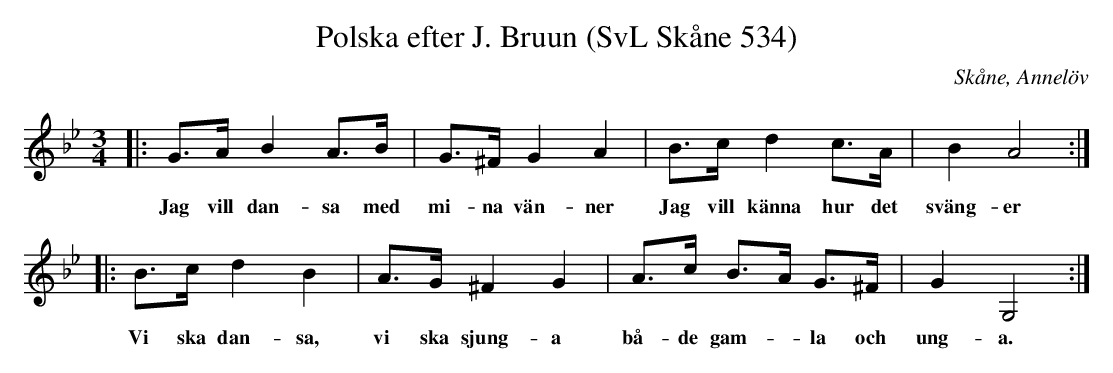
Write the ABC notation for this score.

X:1
T:Polska efter J. Bruun (SvL Skåne 534)
O:Skåne, Annelöv
M:3/4
L:1/16
K:Gm
|: G3A B4 A3B | G3^F G4 A4 | B3c d4 c3A | B4 A8 :|
w: Jag vill dan-sa med mi-na vän-ner Jag vill känna hur det sväng-er
|: B3c d4 B4 | A3G ^F4 G4| A3c B3A G3^F | G4 G,8 :|
w: Vi ska dan-sa, vi ska sjung-a bå-de gam--la och ung-a.
